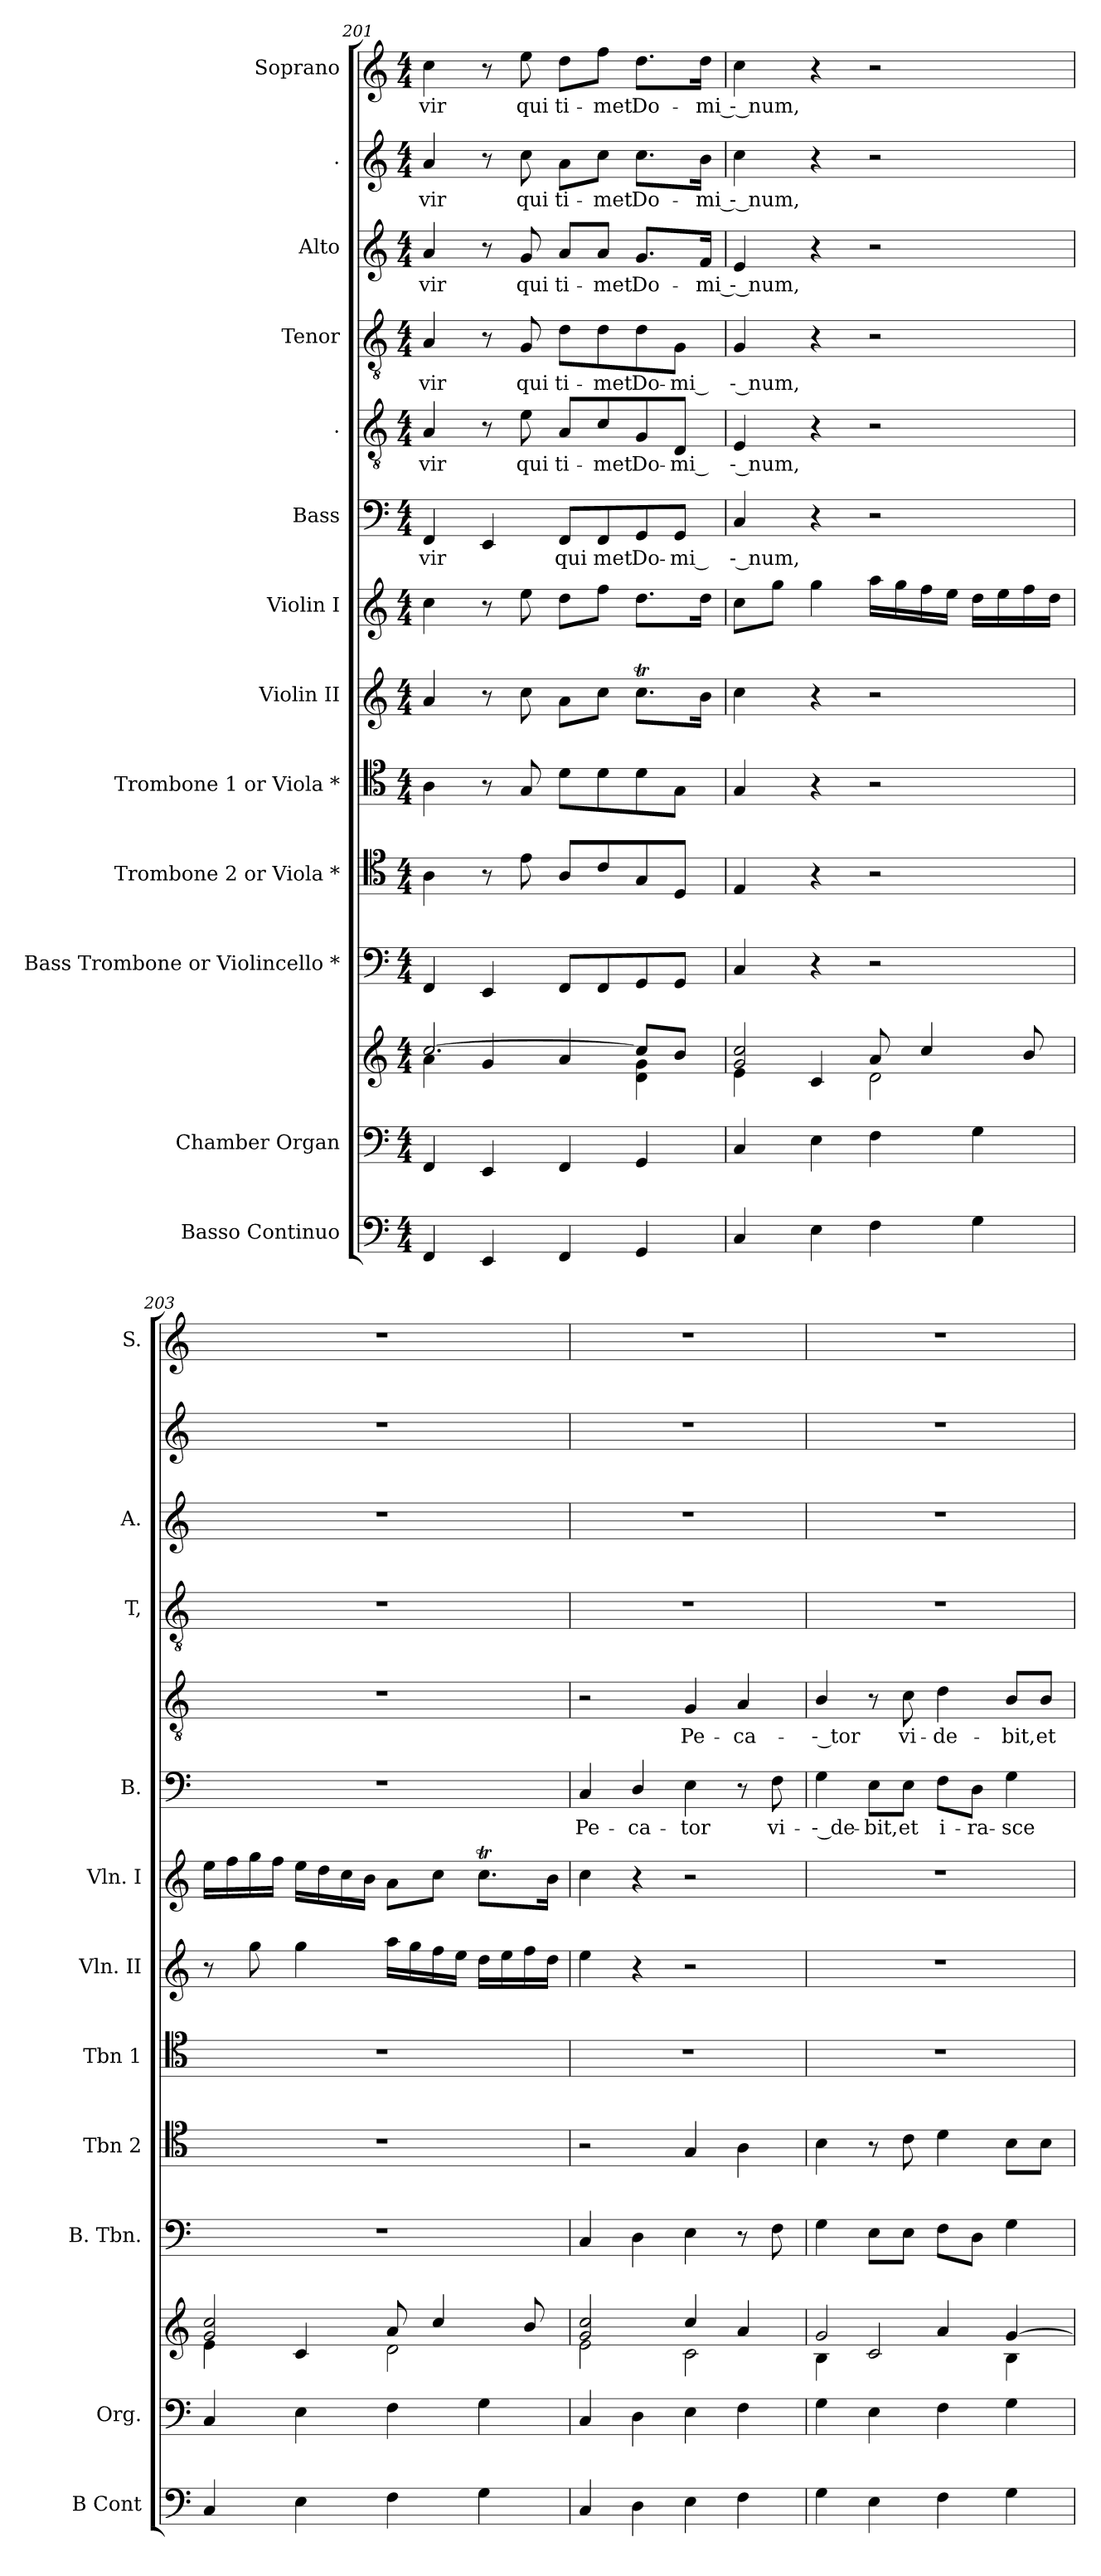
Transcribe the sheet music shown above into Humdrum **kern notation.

**kern	**kern	**kern	**kern	**kern	**kern	**kern	**kern	**kern	**text	**kern	**text	**kern	**text	**kern	**text	**kern	**text	**kern	**text
*part13	*part12	*part12	*part11	*part10	*part9	*part8	*part7	*part6	*part6	*part5	*part5	*part4	*part4	*part3	*part3	*part2	*part2	*part1	*part1
*staff14	*staff13	*staff12	*staff11	*staff10	*staff9	*staff8	*staff7	*staff6	*staff6	*staff5	*staff5	*staff4	*staff4	*staff3	*staff3	*staff2	*staff2	*staff1	*staff1
*I"Basso  Continuo	*I"Chamber  Organ	*	*I"Bass Trombone or Violincello *	*I"Trombone 2 or Viola *	*I"Trombone 1 or Viola *	*I"Violin II	*I"Violin I	*I"Bass	*	*I".	*	*I"Tenor	*	*I"Alto	*	*I".	*	*I"Soprano	*
*I'B Cont	*I'Org.	*	*I'B. Tbn.	*I'Tbn 2	*I'Tbn 1	*I'Vln. II	*I'Vln. I	*I'B.	*	*	*	*I'T,	*	*I'A.	*	*	*	*I'S.	*
*clefF4	*clefF4	*clefG2	*clefF4	*clefC4	*clefC4	*clefG2	*clefG2	*clefF4	*	*clefGv2	*	*clefGv2	*	*clefG2	*	*clefG2	*	*clefG2	*
*ITrd7c12	*	*	*	*	*	*	*	*	*	*ITrd7c12	*	*ITrd7c12	*	*	*	*	*	*	*
*k[]	*k[]	*k[]	*k[]	*k[]	*k[]	*k[]	*k[]	*k[]	*	*k[]	*	*k[]	*	*k[]	*	*k[]	*	*k[]	*
*M4/4	*M4/4	*M4/4	*M4/4	*M4/4	*M4/4	*M4/4	*M4/4	*M4/4	*	*M4/4	*	*M4/4	*	*M4/4	*	*M4/4	*	*M4/4	*
=201	=201	=201	=201	=201	=201	=201	=201	=201	=201	=201	=201	=201	=201	=201	=201	=201	=201	=201	=201
*	*	*^	*	*	*	*	*	*	*	*	*	*	*	*	*	*	*	*	*
!	!	!	!	!	!	!	!	!	!	!LO:LY:b	!	!LO:LY:b	!	!LO:LY:b	!	!LO:LY:b	!	!LO:LY:b	!	!LO:LY:b
4FFF/	4FF/	[2.cc/	4a\	4FF/	4A\	4A\	4a/	4cc\	4FF/	vir	4AA/	vir	4AA/	vir	4a/	vir	4a/	vir	4cc\	vir
4EEE/	4EE/	.	4g/	4EE/	8r	8r	8r	8r	4EE/	.	8r	.	8r	.	8r	.	8r	.	8r	.
!	!	!	!	!	!	!	!	!	!	!	!	!LO:LY:b	!	!LO:LY:b	!	!LO:LY:b	!	!LO:LY:b	!	!LO:LY:b
.	.	.	.	.	8e\	8G/	8cc\	8ee\	.	.	8E\	qui	8GG/	qui	8g/	qui	8cc\	qui	8ee\	qui
!	!	!	!	!	!	!	!	!	!	!LO:LY:b	!	!LO:LY:b	!	!LO:LY:b	!	!LO:LY:b	!	!LO:LY:b	!	!LO:LY:b
4FFF/	4FF/	.	4a/	8FF/L	8A/L	8d\L	8a\L	8dd\L	8FF/L	qui	8AA/L	ti-	8D\L	ti-	8a/L	ti-	8a\L	ti-	8dd\L	ti-
!	!	!	!	!	!	!	!	!	!	!LO:LY:b	!	!LO:LY:b	!	!LO:LY:b	!	!LO:LY:b	!	!LO:LY:b	!	!LO:LY:b
.	.	.	.	8FF/	8c/	8d\	8cc\J	8ff\J	8FF/	-met	8C/	-met	8D\	-met	8a/J	-met	8cc\J	-met	8ff\J	-met
!	!	!	!	!	!	!	!	!	!	!LO:LY:b	!	!LO:LY:b	!	!LO:LY:b	!	!LO:LY:b	!	!LO:LY:b	!	!LO:LY:b
4GGG/	4GG/	8cc/L]	4d\ 4g\	8GG/	8G/	8d\	8.ccT\L	8.dd\L	8GG/	Do-	8GG/	Do-	8D\	Do-	8.g/L	Do-	8.cc\L	Do-	8.dd\L	Do-
!	!	!	!	!	!	!	!	!	!	!LO:LY:b	!	!LO:LY:b	!	!LO:LY:b	!	!	!	!	!	!
.	.	8b/J	.	8GG/J	8D/J	8G\J	.	.	8GG/J	-mi --	8DD/J	-mi --	8GG\J	-mi --	.	.	.	.	.	.
!	!	!	!	!	!	!	!	!	!	!	!	!	!	!	!	!LO:LY:b	!	!LO:LY:b	!	!LO:LY:b
.	.	.	.	.	.	.	16b\Jk	16dd\Jk	.	.	.	.	.	.	16f/Jk	-mi --	16b\Jk	-mi --	16dd\Jk	-mi --
!!LO:PB:g=z
=202	=202	=202	=202	=202	=202	=202	=202	=202	=202	=202	=202	=202	=202	=202	=202	=202	=202	=202	=202	=202
!	!	!	!	!	!	!	!	!	!	!LO:LY:b	!	!LO:LY:b	!	!LO:LY:b	!	!LO:LY:b	!	!LO:LY:b	!	!LO:LY:b
4CC/	4C/	2g/ 2cc/	4e\	4C/	4E/	4G/	4cc\	8cc\L	4C/	-- num,	4EE/	-- num,	4GG/	-- num,	4e/	-- num,	4cc\	-- num,	4cc\	-- num,
.	.	.	.	.	.	.	.	8gg\J	.	.	.	.	.	.	.	.	.	.	.	.
4EE\	4E\	.	4c/	4r	4r	4r	4r	4gg\	4r	.	4r	.	4r	.	4r	.	4r	.	4r	.
4FF\	4F\	8a/	2d\	2r	2r	2r	2r	16aa\LL	2r	.	2r	.	2r	.	2r	.	2r	.	2r	.
.	.	.	.	.	.	.	.	16gg\	.	.	.	.	.	.	.	.	.	.	.	.
.	.	4cc/	.	.	.	.	.	16ff\	.	.	.	.	.	.	.	.	.	.	.	.
.	.	.	.	.	.	.	.	16ee\JJ	.	.	.	.	.	.	.	.	.	.	.	.
4GG\	4G\	.	.	.	.	.	.	16dd\LL	.	.	.	.	.	.	.	.	.	.	.	.
.	.	.	.	.	.	.	.	16ee\	.	.	.	.	.	.	.	.	.	.	.	.
.	.	8b/	.	.	.	.	.	16ff\	.	.	.	.	.	.	.	.	.	.	.	.
.	.	.	.	.	.	.	.	16dd\JJ	.	.	.	.	.	.	.	.	.	.	.	.
=203	=203	=203	=203	=203	=203	=203	=203	=203	=203	=203	=203	=203	=203	=203	=203	=203	=203	=203	=203	=203
4CC/	4C/	2g/ 2cc/	4e\	1r	1r	1r	8r	16ee\LL	1r	.	1r	.	1r	.	1r	.	1r	.	1r	.
.	.	.	.	.	.	.	.	16ff\	.	.	.	.	.	.	.	.	.	.	.	.
.	.	.	.	.	.	.	8gg\	16gg\	.	.	.	.	.	.	.	.	.	.	.	.
.	.	.	.	.	.	.	.	16ff\JJ	.	.	.	.	.	.	.	.	.	.	.	.
4EE\	4E\	.	4c/	.	.	.	4gg\	16ee\LL	.	.	.	.	.	.	.	.	.	.	.	.
.	.	.	.	.	.	.	.	16dd\	.	.	.	.	.	.	.	.	.	.	.	.
.	.	.	.	.	.	.	.	16cc\	.	.	.	.	.	.	.	.	.	.	.	.
.	.	.	.	.	.	.	.	16b\JJ	.	.	.	.	.	.	.	.	.	.	.	.
4FF\	4F\	8a/	2d\	.	.	.	16aa\LL	8a\L	.	.	.	.	.	.	.	.	.	.	.	.
.	.	.	.	.	.	.	16gg\	.	.	.	.	.	.	.	.	.	.	.	.	.
.	.	4cc/	.	.	.	.	16ff\	8cc\J	.	.	.	.	.	.	.	.	.	.	.	.
.	.	.	.	.	.	.	16ee\JJ	.	.	.	.	.	.	.	.	.	.	.	.	.
4GG\	4G\	.	.	.	.	.	16dd\LL	8.ccT\L	.	.	.	.	.	.	.	.	.	.	.	.
.	.	.	.	.	.	.	16ee\	.	.	.	.	.	.	.	.	.	.	.	.	.
.	.	8b/	.	.	.	.	16ff\	.	.	.	.	.	.	.	.	.	.	.	.	.
.	.	.	.	.	.	.	16dd\JJ	16b\Jk	.	.	.	.	.	.	.	.	.	.	.	.
=204	=204	=204	=204	=204	=204	=204	=204	=204	=204	=204	=204	=204	=204	=204	=204	=204	=204	=204	=204	=204
!	!	!	!	!	!	!	!	!	!	!LO:LY:b	!	!	!	!	!	!	!	!	!	!
4CC/	4C/	2g/ 2cc/	2e\	4C/	2r	1r	4ee\	4cc\	4C/	Pe-	2r	.	1r	.	1r	.	1r	.	1r	.
!	!	!	!	!	!	!	!	!	!	!LO:LY:b	!	!	!	!	!	!	!	!	!	!
4DD\	4D\	.	.	4D\	.	.	4r	4r	4D/	-ca-	.	.	.	.	.	.	.	.	.	.
!	!	!	!	!	!	!	!	!	!	!LO:LY:b	!	!LO:LY:b	!	!	!	!	!	!	!	!
4EE\	4E\	4cc/	2c\	4E\	4G/	.	2r	2r	4E\	-tor	4GG/	Pe-	.	.	.	.	.	.	.	.
!	!	!	!	!	!	!	!	!	!	!	!	!LO:LY:b	!	!	!	!	!	!	!	!
4FF\	4F\	4a/	.	8r	4A\	.	.	.	8r	.	4AA/	-ca-	.	.	.	.	.	.	.	.
!	!	!	!	!	!	!	!	!	!	!LO:LY:b	!	!	!	!	!	!	!	!	!	!
.	.	.	.	8F\	.	.	.	.	8F\	vi-	.	.	.	.	.	.	.	.	.	.
!!LO:PB:g=z
=205	=205	=205	=205	=205	=205	=205	=205	=205	=205	=205	=205	=205	=205	=205	=205	=205	=205	=205	=205	=205
!	!	!	!	!	!	!	!	!	!	!LO:LY:b	!	!LO:LY:b	!	!	!	!	!	!	!	!
4GG\	4G\	2g/	4B\	4G\	4B\	1r	1r	1r	4G\	-- de-	4BB/	-- tor	1r	.	1r	.	1r	.	1r	.
!	!	!	!	!	!	!	!	!	!	!LO:LY:b	!	!	!	!	!	!	!	!	!	!
4EE\	4E\	.	2c/	8E\L	8r	.	.	.	8E\L	-bit,	8r	.	.	.	.	.	.	.	.	.
!	!	!	!	!	!	!	!	!	!	!LO:LY:b	!	!LO:LY:b	!	!	!	!	!	!	!	!
.	.	.	.	8E\J	8c\	.	.	.	8E\J	et	8C\	vi-	.	.	.	.	.	.	.	.
!	!	!	!	!	!	!	!	!	!	!LO:LY:b	!	!LO:LY:b	!	!	!	!	!	!	!	!
4FF\	4F\	4a/	.	8F\L	4d\	.	.	.	8F\L	i-	4D\	-de-	.	.	.	.	.	.	.	.
!	!	!	!	!	!	!	!	!	!	!LO:LY:b	!	!	!	!	!	!	!	!	!	!
.	.	.	.	8D\J	.	.	.	.	8D\J	-ra-	.	.	.	.	.	.	.	.	.	.
!	!	!	!	!	!	!	!	!	!	!LO:LY:b	!	!LO:LY:b	!	!	!	!	!	!	!	!
4GG\	4G\	[4g/	4B\	4G\	8B\L	.	.	.	4G\	-sce-	8BB/L	-bit,	.	.	.	.	.	.	.	.
!	!	!	!	!	!	!	!	!	!	!	!	!LO:LY:b	!	!	!	!	!	!	!	!
.	.	.	.	.	8B\J	.	.	.	.	.	8BB/J	et	.	.	.	.	.	.	.	.
*	*	*v	*v	*	*	*	*	*	*	*	*	*	*	*	*	*	*	*	*	*
=	=	=	=	=	=	=	=	=	=	=	=	=	=	=	=	=	=	=	=
*-	*-	*-	*-	*-	*-	*-	*-	*-	*-	*-	*-	*-	*-	*-	*-	*-	*-	*-	*-
